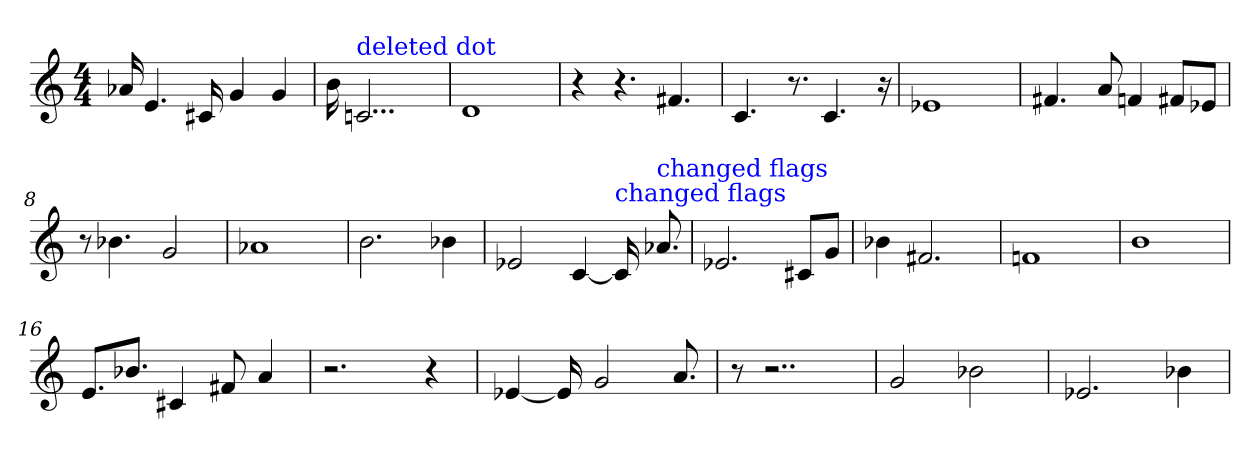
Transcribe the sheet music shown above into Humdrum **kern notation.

**kern
*part1
*staff1
*M4/4
=1
16a-X
4.e
16c#X
4g
4g
=2
16b
!LO:TX:color=#0000FF:t=deleted dot
2...cni
=3
1d
=4
4r
4.r
4.f#X
=5
4.c
8.r
4.c
16r
=6
1e-X
=7
4.f#X
8a
4fn
8f#XL
8e-XJ
=8
8r
4.b-X
2g
=9
1a-X
=10
2.b
4b-X
=11
2e-X
[4c
!LO:TX:color=#0000FF:t=changed flags
16ci]
!LO:TX:color=#0000FF:t=changed flags
8.a-Xi
=12
2.e-X
8c#XL
8gJ
=13
4b-X
2.f#X
=14
1fn
=15
1b
=16
8.eL
8.b-XJ
4c#X
8f#X
4a
=17
2.r
4r
=18
[4e-X
16e-]
2g
8.a
=19
8r
2..r
=20
2g
2b-X
=21
2.e-X
4b-X
=
*-
